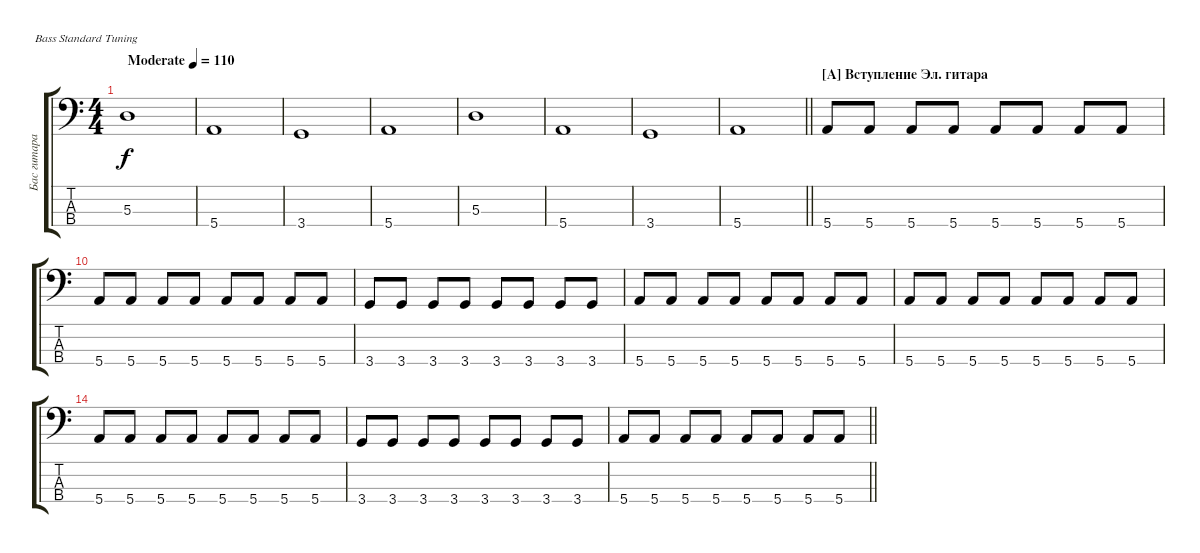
\bracketExtendMode groupsimilarinstruments
\multiTrackTrackNamePolicy hidden
\firstSystemTrackNameMode fullname
\otherSystemsTrackNameMode fullname
\otherSystemsTrackNameOrientation horizontal
\defaultBarNumberDisplay FirstOfSystem
\track ("Бас гитара" "E-Bass") {multiBarRest instrument electricbasspick}
\staff {score tabs}
\tuning (G2 D2 A1 E1)
\ts (4 4)
\beaming (8 2 2 2 2)
\tempo (110 "Moderate")
\clef f4
\ks c
5.3.1{dy f instrument electricbasspick} |
5.4.1 |
3.4.1 |
5.4.1 |
5.3.1 |
5.4.1 |
3.4.1 |
\barLineRight lightlight
5.4.1 |
\section ("A" "Вступление Эл. гитара")
5.4.8 5.4.8 5.4.8 5.4.8 5.4.8 5.4.8 5.4.8 5.4.8 |
5.4.8 5.4.8 5.4.8 5.4.8 5.4.8 5.4.8 5.4.8 5.4.8 |
3.4.8 3.4.8 3.4.8 3.4.8 3.4.8 3.4.8 3.4.8 3.4.8 |
5.4.8 5.4.8 5.4.8 5.4.8 5.4.8 5.4.8 5.4.8 5.4.8 |
5.4.8 5.4.8 5.4.8 5.4.8 5.4.8 5.4.8 5.4.8 5.4.8 |
5.4.8 5.4.8 5.4.8 5.4.8 5.4.8 5.4.8 5.4.8 5.4.8 |
3.4.8 3.4.8 3.4.8 3.4.8 3.4.8 3.4.8 3.4.8 3.4.8 |
\barLineRight lightlight
5.4.8 5.4.8 5.4.8 5.4.8 5.4.8 5.4.8 5.4.8 5.4.8
